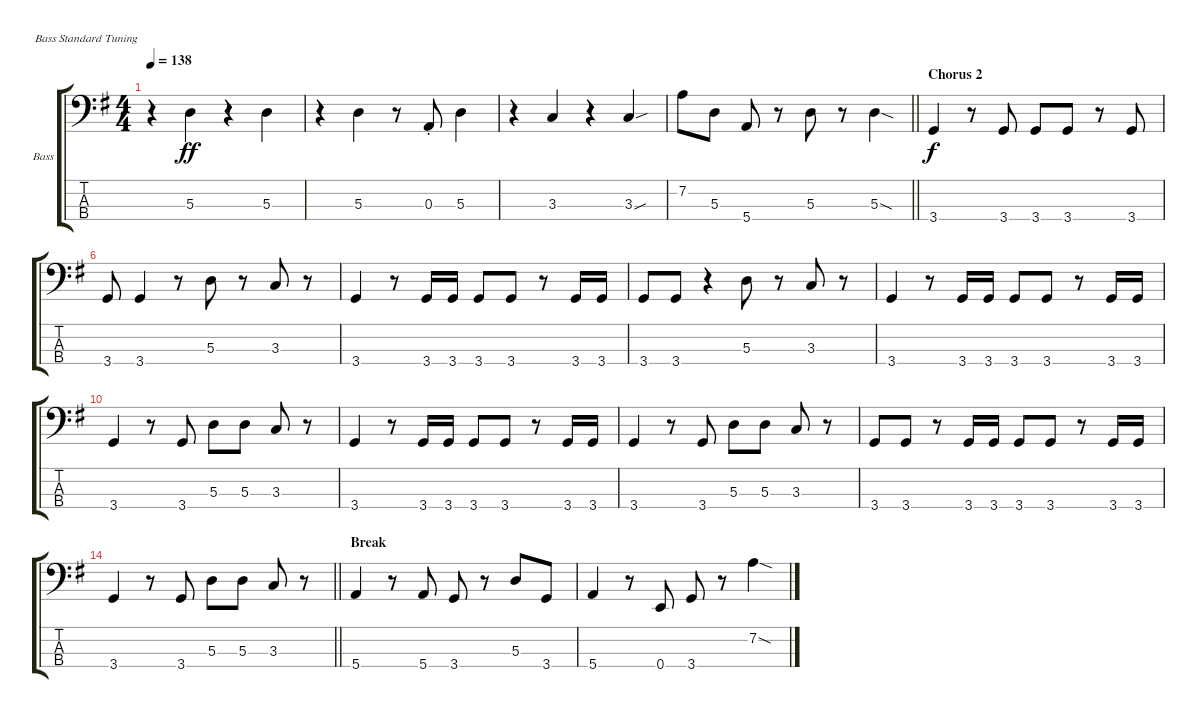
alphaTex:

\defaultSystemsLayout 4
\bracketExtendMode groupsimilarinstruments
\useSystemSignSeparator
\multiBarRest
\multiTrackTrackNamePolicy allsystems
\firstSystemTrackNameMode fullname
\firstSystemTrackNameOrientation horizontal
\otherSystemsTrackNameOrientation horizontal
\defaultBarNumberDisplay FirstOfSystem
\track ("Bass" "Bs.") {multiBarRest instrument electricbassfinger}
\staff {score tabs}
\tuning (G2 D2 A1 E1)
\ts (4 4)
\tempo 138
\clef f4
\ks g
r.4{dy ff} 5.3.4 r.4 5.3.4 |
r.4 5.3.4 r.8 0.3{st}.8 5.3.4 |
r.4 3.3.4 r.4 3.3{sou}.4 |
\barLineRight lightlight
7.2.8 5.3.8 5.4.8 r.8 5.3.8 r.8 5.3{sod}.4 |
\section ("" "Chorus 2")
3.4.4{dy f} r.8 3.4.8 3.4.8 3.4.8 r.8 3.4.8 |
3.4.8 3.4.4 r.8 5.3.8 r.8 3.3.8 r.8 |
3.4.4 r.8 3.4.16 3.4.16 3.4.8 3.4.8 r.8 3.4.16 3.4.16 |
3.4.8 3.4.8 r.4 5.3.8 r.8 3.3.8 r.8 |
3.4.4 r.8 3.4.16 3.4.16 3.4.8 3.4.8 r.8 3.4.16 3.4.16 |
3.4.4 r.8 3.4.8 5.3.8 5.3.8 3.3.8 r.8 |
3.4.4 r.8 3.4.16 3.4.16 3.4.8 3.4.8 r.8 3.4.16 3.4.16 |
3.4.4 r.8 3.4.8 5.3.8 5.3.8 3.3.8 r.8 |
3.4.8 3.4.8 r.8 3.4.16 3.4.16 3.4.8 3.4.8 r.8 3.4.16 3.4.16 |
\barLineRight lightlight
3.4.4 r.8 3.4.8 5.3.8 5.3.8 3.3.8 r.8 |
\section ("" "Break")
5.4.4 r.8 5.4.8 3.4.8 r.8 5.3.8 3.4.8 |
5.4.4 r.8 0.4.8 3.4.8 r.8 7.2{sod}.4
